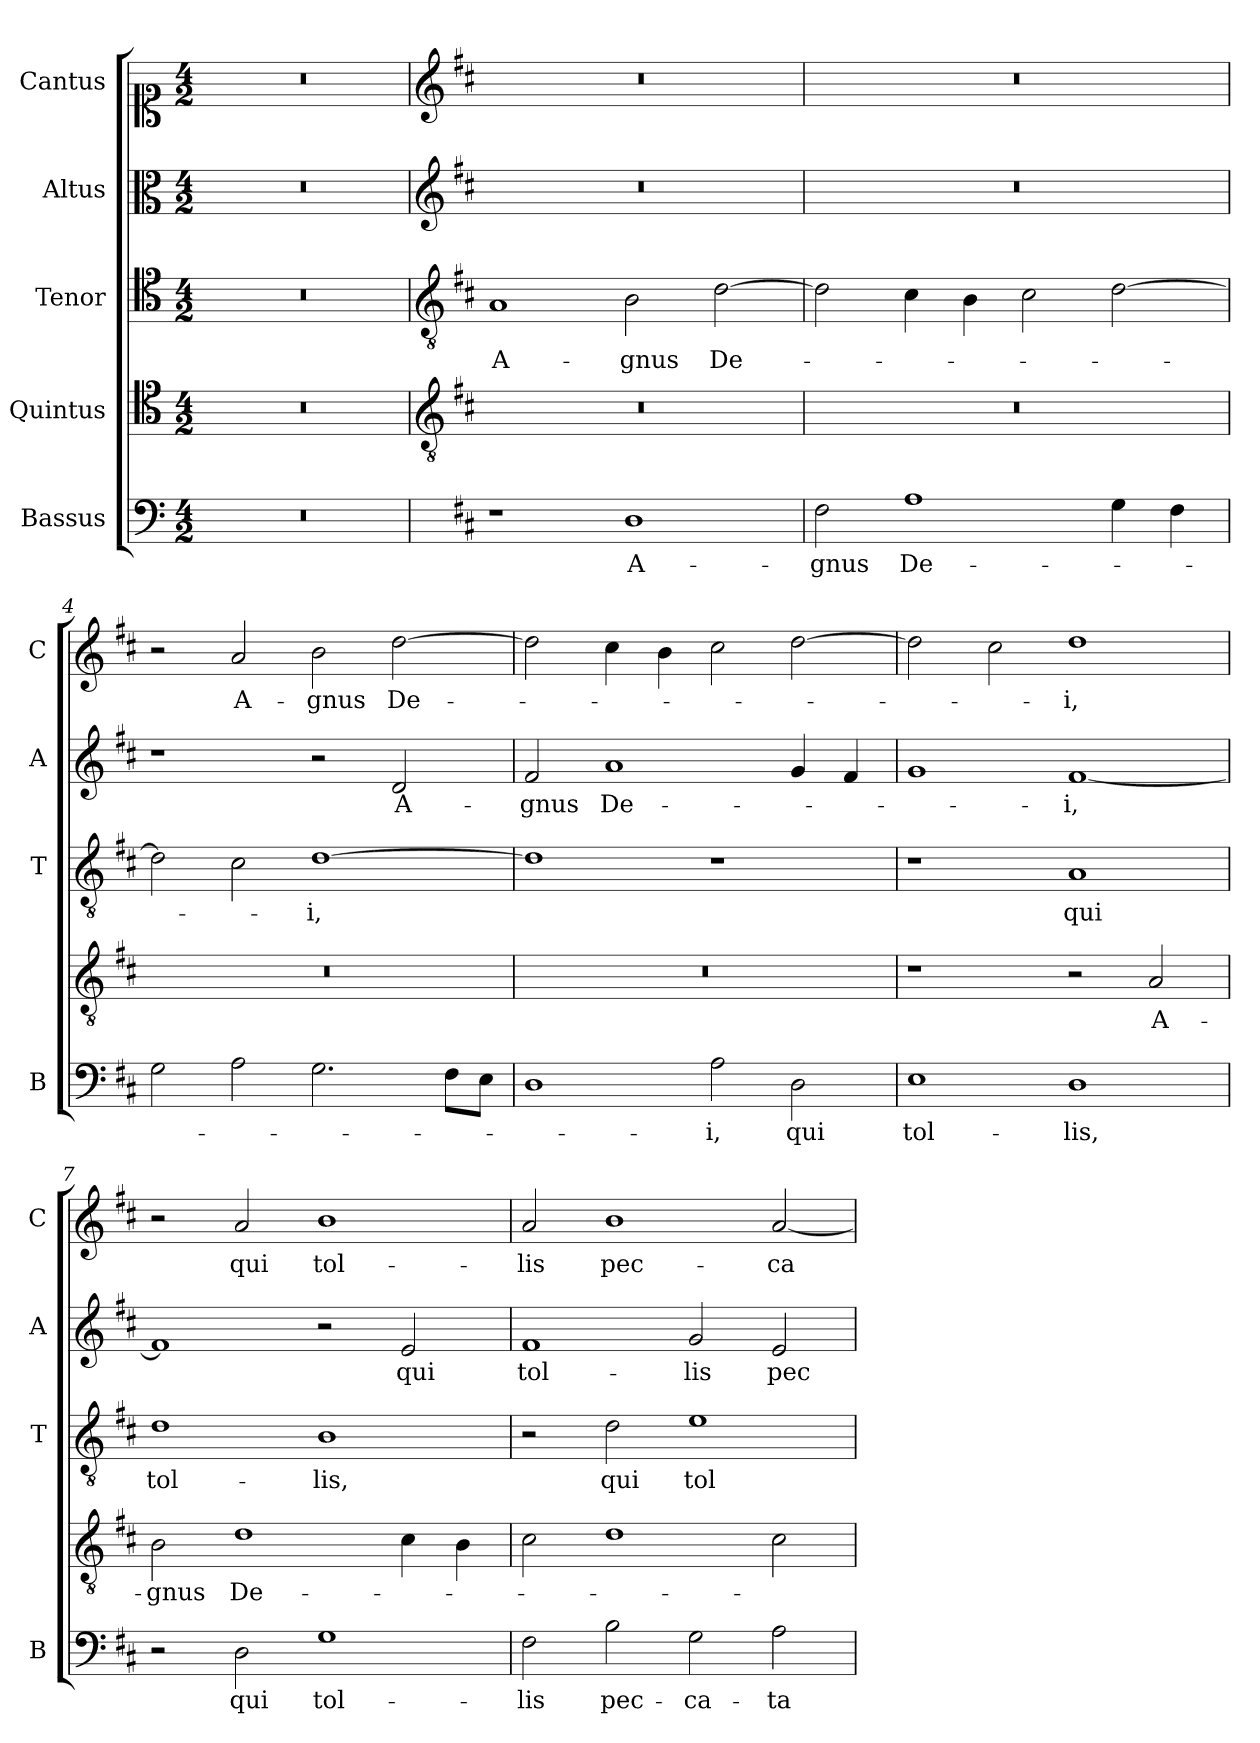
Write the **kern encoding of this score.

**kern	**text	**kern	**text	**kern	**text	**kern	**text	**kern	**text
*part5	*part5	*part4	*part4	*part3	*part3	*part2	*part2	*part1	*part1
*staff5	*staff5	*staff4	*staff4	*staff3	*staff3	*staff2	*staff2	*staff1	*staff1
*I"Bassus	*	*I"Quintus	*	*I"Tenor	*	*I"Altus	*	*I"Cantus	*
*I'B	*	*	*	*I'T	*	*I'A	*	*I'C	*
*clefF4	*	*clefC4	*	*clefC4	*	*clefC3	*	*clefC1	*
*k[]	*	*k[]	*	*k[]	*	*k[]	*	*k[]	*
*C:	*	*C:	*	*C:	*	*C:	*	*C:	*
*M4/2	*	*M4/2	*	*M4/2	*	*M4/2	*	*M4/2	*
=1	=1	=1	=1	=1	=1	=1	=1	=1	=1
0r	.	0r	.	0r	.	0r	.	0r	.
=2	=2	=2	=2	=2	=2	=2	=2	=2	=2
*	*	*clefGv2	*	*clefGv2	*	*clefG2	*	*clefG2	*
*k[f#c#]	*	*k[f#c#]	*	*k[f#c#]	*	*k[f#c#]	*	*k[f#c#]	*
*D:	*	*D:	*	*D:	*	*D:	*	*D:	*
!	!	!	!	!	!LO:LY:b	!	!	!	!
1r	.	0r	.	1A	A-	0r	.	0r	.
!	!LO:LY:b	!	!	!	!LO:LY:b	!	!	!	!
1D	A-	.	.	2B\	-gnus	.	.	.	.
!	!	!	!	!	!LO:LY:b	!	!	!	!
.	.	.	.	[2d\	De-	.	.	.	.
=3	=3	=3	=3	=3	=3	=3	=3	=3	=3
!	!LO:LY:b	!	!	!	!	!	!	!	!
2F#\	-gnus	0r	.	2d\]	.	0r	.	0r	.
!	!LO:LY:b	!	!	!	!	!	!	!	!
1A	De-	.	.	4c#\	.	.	.	.	.
.	.	.	.	4B\	.	.	.	.	.
.	.	.	.	2c#\	.	.	.	.	.
4G\	.	.	.	[2d\	.	.	.	.	.
4F#\	.	.	.	.	.	.	.	.	.
=4	=4	=4	=4	=4	=4	=4	=4	=4	=4
2G\	.	0r	.	2d\]	.	1r	.	2r	.
!	!	!	!	!	!	!	!	!	!LO:LY:b
2A\	.	.	.	2c#\	.	.	.	2a/	A-
!	!	!	!	!	!LO:LY:b	!	!	!	!LO:LY:b
2.G\	.	.	.	[1d	-i,	2r	.	2b\	-gnus
!	!	!	!	!	!	!	!LO:LY:b	!	!LO:LY:b
.	.	.	.	.	.	2d/	A-	[2dd\	De-
8F#\L	.	.	.	.	.	.	.	.	.
8E\J	.	.	.	.	.	.	.	.	.
=5	=5	=5	=5	=5	=5	=5	=5	=5	=5
!	!	!	!	!	!	!	!LO:LY:b	!	!
1D	.	0r	.	1d]	.	2f#/	-gnus	2dd\]	.
!	!	!	!	!	!	!	!LO:LY:b	!	!
.	.	.	.	.	.	1a	De-	4cc#\	.
.	.	.	.	.	.	.	.	4b\	.
!	!LO:LY:b	!	!	!	!	!	!	!	!
2A\	-i,	.	.	1r	.	.	.	2cc#\	.
!	!LO:LY:b	!	!	!	!	!	!	!	!
2D\	qui	.	.	.	.	4g/	.	[2dd\	.
.	.	.	.	.	.	4f#/	.	.	.
!!LO:LB:g=z
=6	=6	=6	=6	=6	=6	=6	=6	=6	=6
!	!LO:LY:b	!	!	!	!	!	!	!	!
1E	tol-	1r	.	1r	.	1g	.	2dd\]	.
.	.	.	.	.	.	.	.	2cc#\	.
!	!LO:LY:b	!	!	!	!LO:LY:b	!	!LO:LY:b	!	!LO:LY:b
1D	-lis,	2r	.	1A	qui	[1f#	-i,	1dd	-i,
!	!	!	!LO:LY:b	!	!	!	!	!	!
.	.	2A/	A-	.	.	.	.	.	.
=7	=7	=7	=7	=7	=7	=7	=7	=7	=7
!	!	!	!LO:LY:b	!	!LO:LY:b	!	!	!	!
2r	.	2B\	-gnus	1d	tol-	1f#]	.	2r	.
!	!LO:LY:b	!	!LO:LY:b	!	!	!	!	!	!LO:LY:b
2D\	qui	1d	De-	.	.	.	.	2a/	qui
!	!LO:LY:b	!	!	!	!LO:LY:b	!	!	!	!LO:LY:b
1G	tol-	.	.	1B	-lis,	2r	.	1b	tol-
!	!	!	!	!	!	!	!LO:LY:b	!	!
.	.	4c#\	.	.	.	2e/	qui	.	.
.	.	4B\	.	.	.	.	.	.	.
=8	=8	=8	=8	=8	=8	=8	=8	=8	=8
!	!LO:LY:b	!	!	!	!	!	!LO:LY:b	!	!LO:LY:b
2F#\	-lis	2c#\	.	2r	.	1f#	tol-	2a/	-lis
!	!LO:LY:b	!	!	!	!LO:LY:b	!	!	!	!LO:LY:b
2B\	pec-	1d	.	2d\	qui	.	.	1b	pec-
!	!LO:LY:b	!	!	!	!LO:LY:b	!	!LO:LY:b	!	!
2G\	-ca-	.	.	1e	tol-	2g/	-lis	.	.
!	!LO:LY:b	!	!	!	!	!	!LO:LY:b	!	!LO:LY:b
2A\	-ta	2c#\	.	.	.	2e/	pec-	[2a/	-ca-
=	=	=	=	=	=	=	=	=	=
*-	*-	*-	*-	*-	*-	*-	*-	*-	*-
